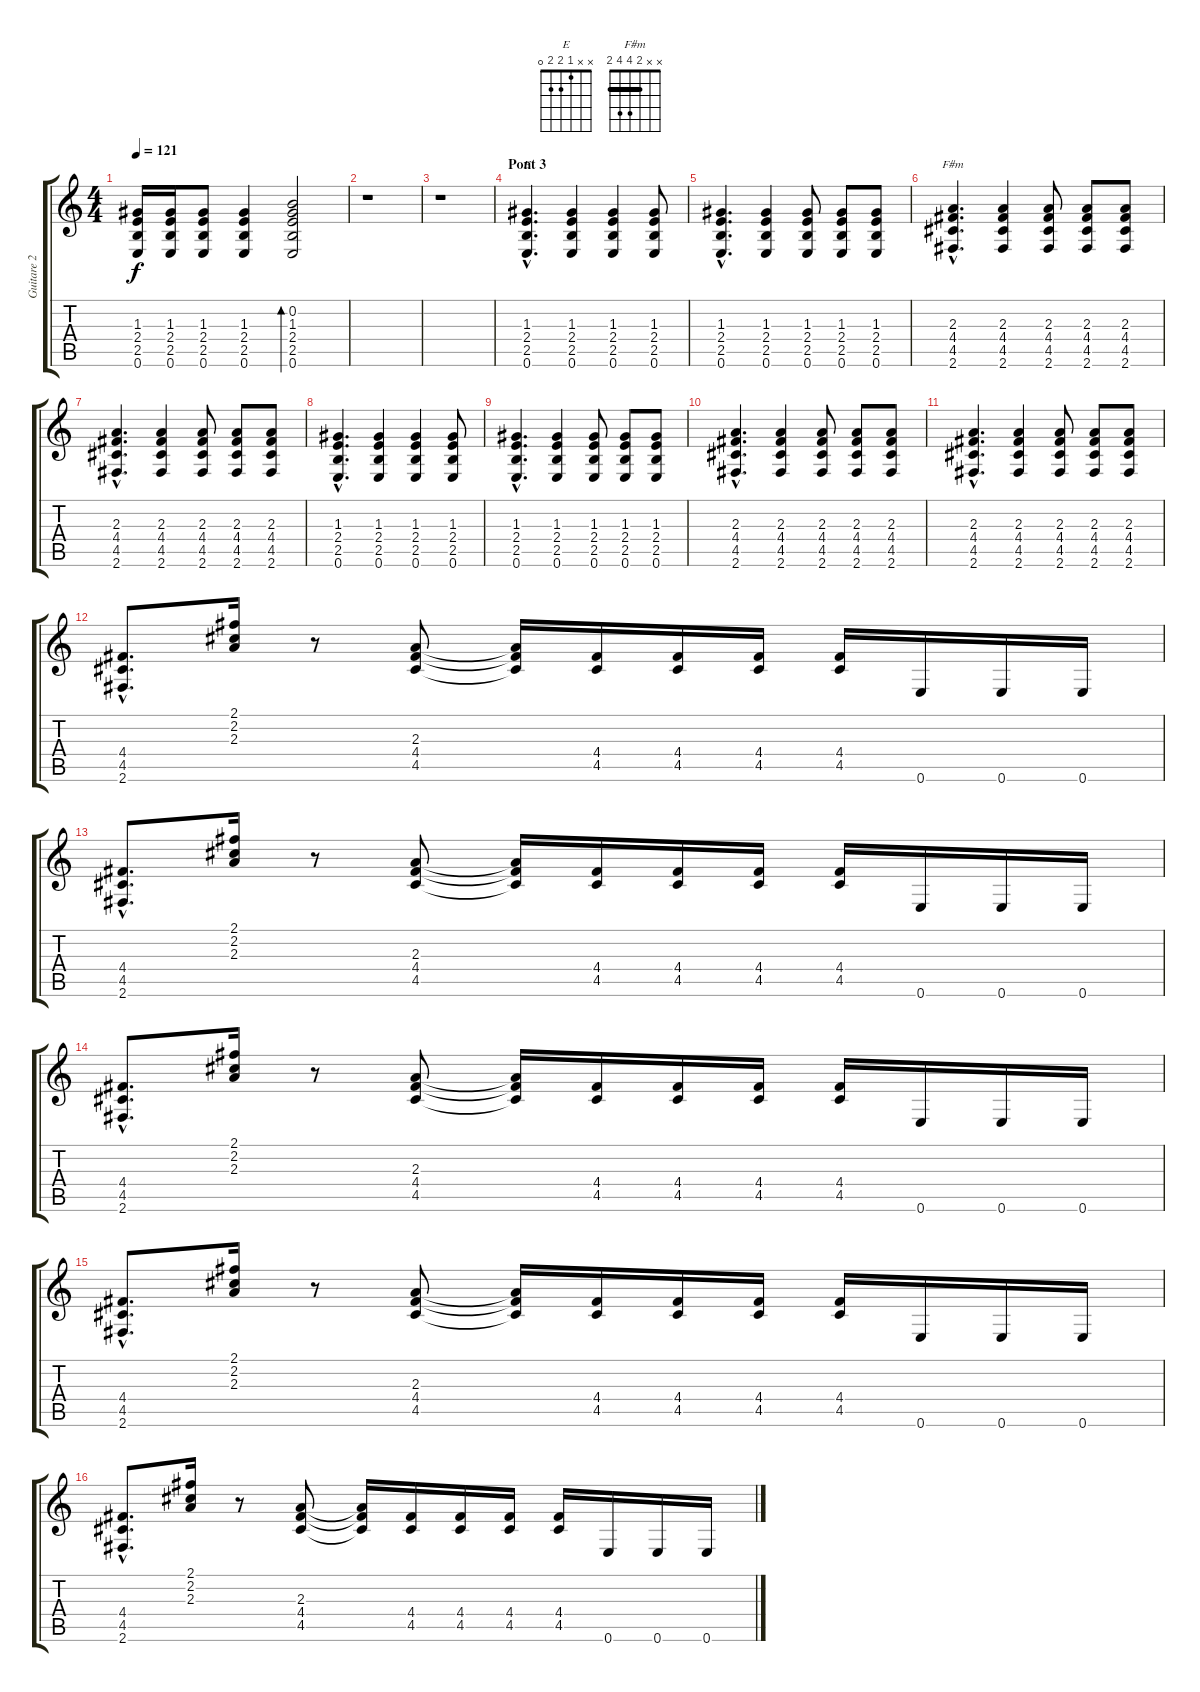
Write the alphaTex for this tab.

\track ("Guitare 2" "Guitare 2") {instrument distortionguitar}
\staff {score tabs}
\tuning (E4 B3 G3 D3 A2 E2) {hide}
\chord ("E" x x 1 2 2 0)
\chord ("F#m" x x 2 4 4 2) {barre 2}
\ts (4 4)
\tempo 121
\clef g2
\ks c
(1.3 2.4 2.5 0.6).16{dy f} (1.3 2.4 2.5 0.6).16 (1.3 2.4 2.5 0.6).8 (1.3 2.4 2.5 0.6).4 (0.2 1.3 2.4 2.5 0.6).2{bd 60} |
r.1 |
r.1 |
\section ("" "Pont 3")
(1.3{hac} 2.4{hac} 2.5{hac} 0.6{hac}).4{d ch "E"} (1.3 2.4 2.5 0.6).4 (1.3 2.4 2.5 0.6).4 (1.3 2.4 2.5 0.6).8 |
(1.3{hac} 2.4{hac} 2.5{hac} 0.6{hac}).4{d} (1.3 2.4 2.5 0.6).4 (1.3 2.4 2.5 0.6).8 (1.3 2.4 2.5 0.6).8 (1.3 2.4 2.5 0.6).8 |
(2.3{hac} 4.4{hac} 4.5{hac} 2.6{hac}).4{d ch "F#m"} (2.3 4.4 4.5 2.6).4 (2.3 4.4 4.5 2.6).8 (2.3 4.4 4.5 2.6).8 (2.3 4.4 4.5 2.6).8 |
(2.3{hac} 4.4{hac} 4.5{hac} 2.6{hac}).4{d} (2.3 4.4 4.5 2.6).4 (2.3 4.4 4.5 2.6).8 (2.3 4.4 4.5 2.6).8 (2.3 4.4 4.5 2.6).8 |
(1.3{hac} 2.4{hac} 2.5{hac} 0.6{hac}).4{d} (1.3 2.4 2.5 0.6).4 (1.3 2.4 2.5 0.6).4 (1.3 2.4 2.5 0.6).8 |
(1.3{hac} 2.4{hac} 2.5{hac} 0.6{hac}).4{d} (1.3 2.4 2.5 0.6).4 (1.3 2.4 2.5 0.6).8 (1.3 2.4 2.5 0.6).8 (1.3 2.4 2.5 0.6).8 |
(2.3{hac} 4.4{hac} 4.5{hac} 2.6{hac}).4{d} (2.3 4.4 4.5 2.6).4 (2.3 4.4 4.5 2.6).8 (2.3 4.4 4.5 2.6).8 (2.3 4.4 4.5 2.6).8 |
(2.3{hac} 4.4{hac} 4.5{hac} 2.6{hac}).4{d} (2.3 4.4 4.5 2.6).4 (2.3 4.4 4.5 2.6).8 (2.3 4.4 4.5 2.6).8 (2.3 4.4 4.5 2.6).8 |
(4.4{hac} 4.5{hac} 2.6{hac}).8{d} (2.1 2.2 2.3).16 r.8 (2.3 4.4 4.5).8 (2.3{t} 4.4{t} 4.5{t}).16 (4.4 4.5).16 (4.4 4.5).16 (4.4 4.5).16 (4.4 4.5).16 0.6.16 0.6.16 0.6.16 |
(4.4{hac} 4.5{hac} 2.6{hac}).8{d} (2.1 2.2 2.3).16 r.8 (2.3 4.4 4.5).8 (2.3{t} 4.4{t} 4.5{t}).16 (4.4 4.5).16 (4.4 4.5).16 (4.4 4.5).16 (4.4 4.5).16 0.6.16 0.6.16 0.6.16 |
(4.4{hac} 4.5{hac} 2.6{hac}).8{d} (2.1 2.2 2.3).16 r.8 (2.3 4.4 4.5).8 (2.3{t} 4.4{t} 4.5{t}).16 (4.4 4.5).16 (4.4 4.5).16 (4.4 4.5).16 (4.4 4.5).16 0.6.16 0.6.16 0.6.16 |
(4.4{hac} 4.5{hac} 2.6{hac}).8{d} (2.1 2.2 2.3).16 r.8 (2.3 4.4 4.5).8 (2.3{t} 4.4{t} 4.5{t}).16 (4.4 4.5).16 (4.4 4.5).16 (4.4 4.5).16 (4.4 4.5).16 0.6.16 0.6.16 0.6.16 |
(4.4{hac} 4.5{hac} 2.6{hac}).8{d} (2.1 2.2 2.3).16 r.8 (2.3 4.4 4.5).8 (2.3{t} 4.4{t} 4.5{t}).16 (4.4 4.5).16 (4.4 4.5).16 (4.4 4.5).16 (4.4 4.5).16 0.6.16 0.6.16 0.6.16
